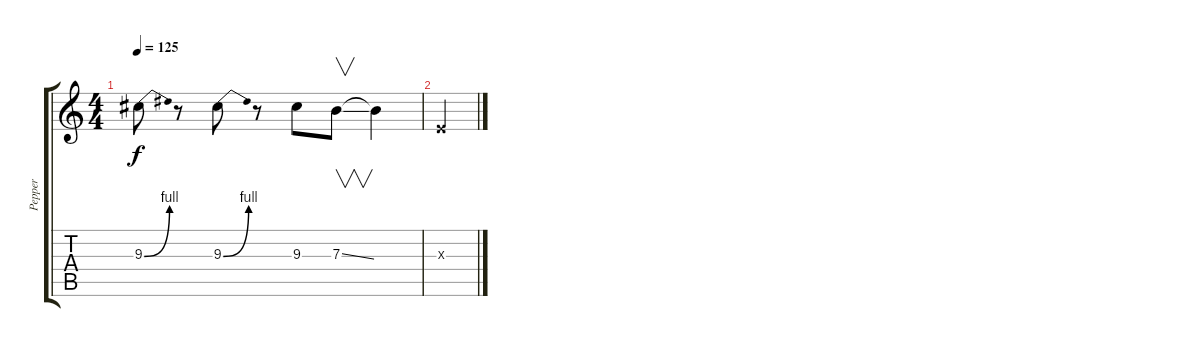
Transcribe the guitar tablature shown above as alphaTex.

\track ("Pepper" "Pepper") {instrument overdrivenguitar}
\staff {score tabs}
\tuning (Db4 Ab3 E3 B2 Gb2 Db2) {hide}
\ts (4 4)
\tempo 125
\clef g2
\ks c
9.3{be (bend 0 0 60 4)}.8{dy f} r.8 9.3{be (bend 0 0 60 4)}.8 r.8 9.3.8 7.3{ss}.8{v} 7.3{t}.4 |
0.3{x}.4
